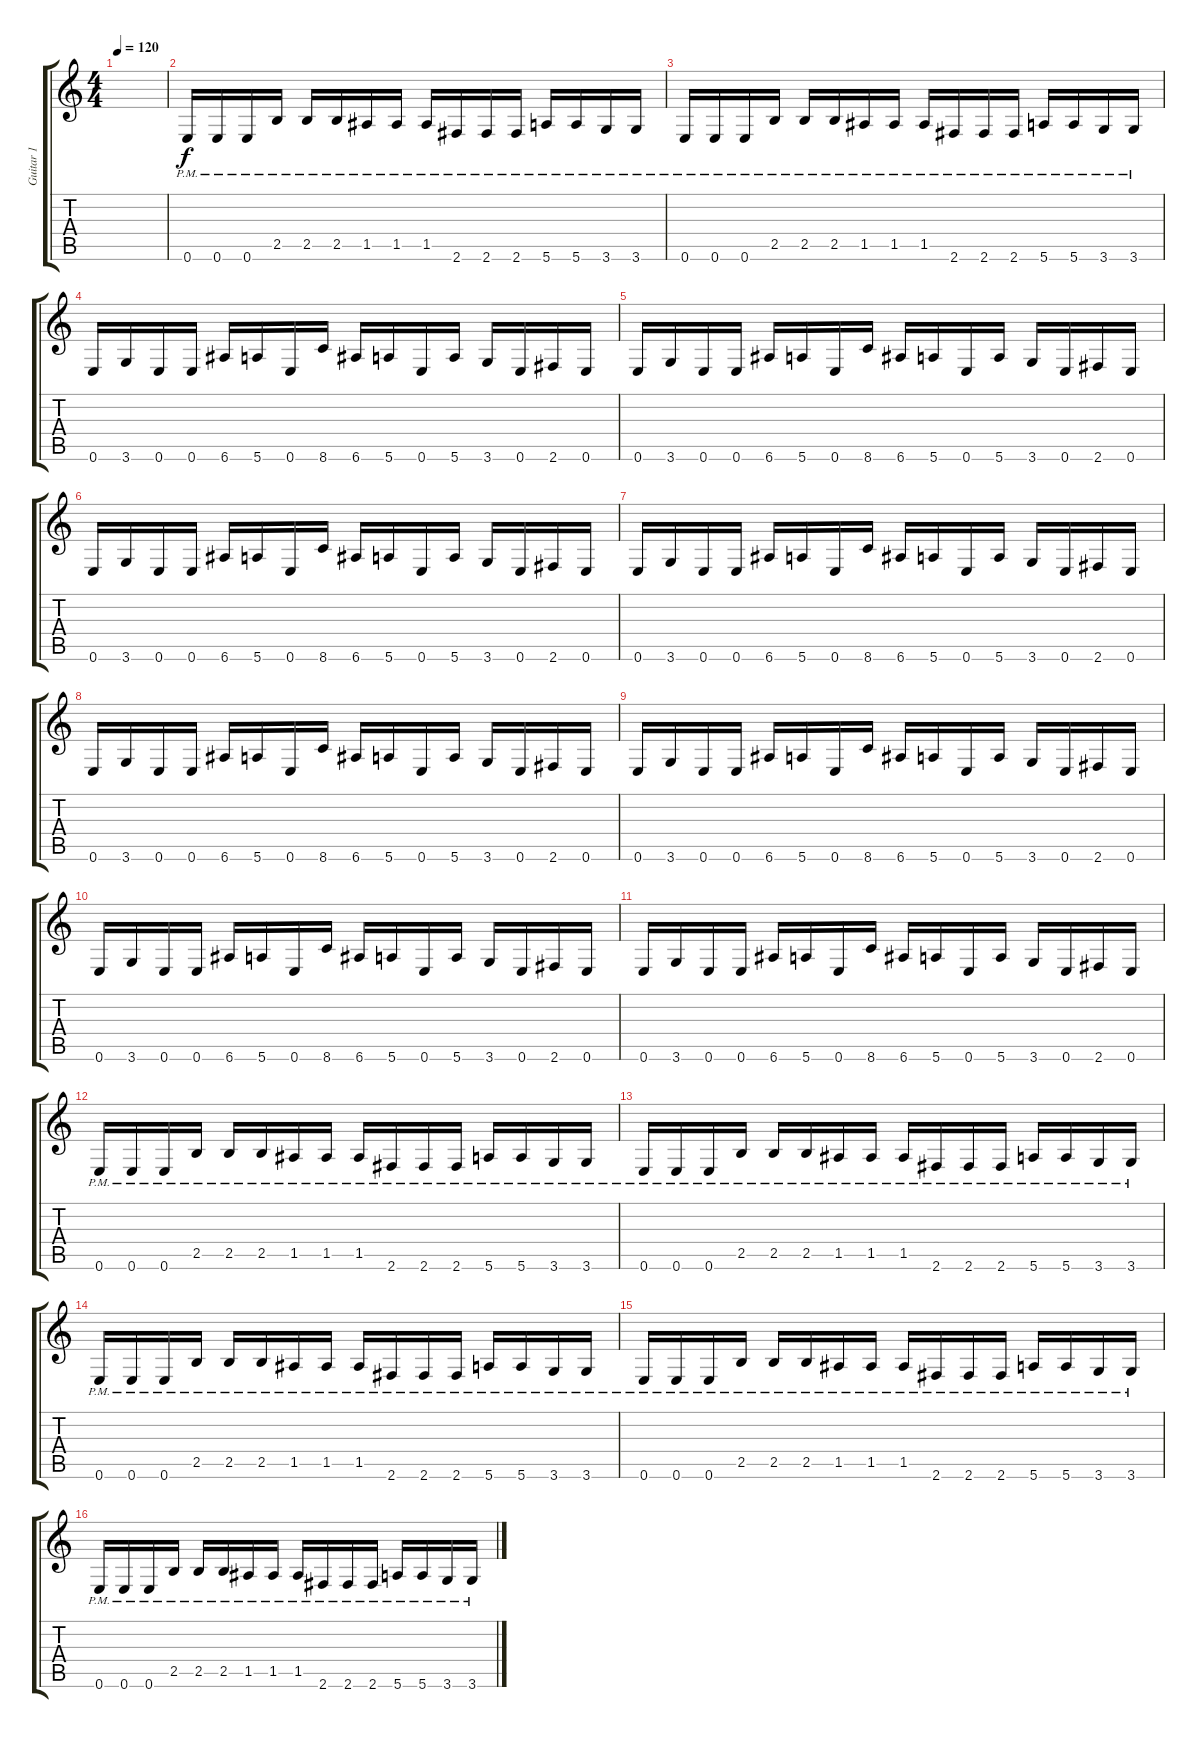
\track ("Guitar 1" "Guitar 1") {instrument overdrivenguitar}
\staff {score tabs}
\tuning (E4 B3 G3 D3 A2 E2) {hide}
\ts (4 4)
\tempo 120
\clef g2
\ks c
|
0.6{pm}.16 0.6{pm}.16 0.6{pm}.16 2.5{pm}.16 2.5{pm}.16 2.5{pm}.16 1.5{pm}.16 1.5{pm}.16 1.5{pm}.16 2.6{pm}.16 2.6{pm}.16 2.6{pm}.16 5.6{pm}.16 5.6{pm}.16 3.6{pm}.16 3.6{pm}.16 |
0.6{pm}.16 0.6{pm}.16 0.6{pm}.16 2.5{pm}.16 2.5{pm}.16 2.5{pm}.16 1.5{pm}.16 1.5{pm}.16 1.5{pm}.16 2.6{pm}.16 2.6{pm}.16 2.6{pm}.16 5.6{pm}.16 5.6{pm}.16 3.6{pm}.16 3.6{pm}.16 |
0.6.16 3.6.16 0.6.16 0.6.16 6.6.16 5.6.16 0.6.16 8.6.16 6.6.16 5.6.16 0.6.16 5.6.16 3.6.16 0.6.16 2.6.16 0.6.16 |
0.6.16 3.6.16 0.6.16 0.6.16 6.6.16 5.6.16 0.6.16 8.6.16 6.6.16 5.6.16 0.6.16 5.6.16 3.6.16 0.6.16 2.6.16 0.6.16 |
0.6.16 3.6.16 0.6.16 0.6.16 6.6.16 5.6.16 0.6.16 8.6.16 6.6.16 5.6.16 0.6.16 5.6.16 3.6.16 0.6.16 2.6.16 0.6.16 |
0.6.16 3.6.16 0.6.16 0.6.16 6.6.16 5.6.16 0.6.16 8.6.16 6.6.16 5.6.16 0.6.16 5.6.16 3.6.16 0.6.16 2.6.16 0.6.16 |
0.6.16 3.6.16 0.6.16 0.6.16 6.6.16 5.6.16 0.6.16 8.6.16 6.6.16 5.6.16 0.6.16 5.6.16 3.6.16 0.6.16 2.6.16 0.6.16 |
0.6.16 3.6.16 0.6.16 0.6.16 6.6.16 5.6.16 0.6.16 8.6.16 6.6.16 5.6.16 0.6.16 5.6.16 3.6.16 0.6.16 2.6.16 0.6.16 |
0.6.16 3.6.16 0.6.16 0.6.16 6.6.16 5.6.16 0.6.16 8.6.16 6.6.16 5.6.16 0.6.16 5.6.16 3.6.16 0.6.16 2.6.16 0.6.16 |
0.6.16 3.6.16 0.6.16 0.6.16 6.6.16 5.6.16 0.6.16 8.6.16 6.6.16 5.6.16 0.6.16 5.6.16 3.6.16 0.6.16 2.6.16 0.6.16 |
0.6{pm}.16 0.6{pm}.16 0.6{pm}.16 2.5{pm}.16 2.5{pm}.16 2.5{pm}.16 1.5{pm}.16 1.5{pm}.16 1.5{pm}.16 2.6{pm}.16 2.6{pm}.16 2.6{pm}.16 5.6{pm}.16 5.6{pm}.16 3.6{pm}.16 3.6{pm}.16 |
0.6{pm}.16 0.6{pm}.16 0.6{pm}.16 2.5{pm}.16 2.5{pm}.16 2.5{pm}.16 1.5{pm}.16 1.5{pm}.16 1.5{pm}.16 2.6{pm}.16 2.6{pm}.16 2.6{pm}.16 5.6{pm}.16 5.6{pm}.16 3.6{pm}.16 3.6{pm}.16 |
0.6{pm}.16 0.6{pm}.16 0.6{pm}.16 2.5{pm}.16 2.5{pm}.16 2.5{pm}.16 1.5{pm}.16 1.5{pm}.16 1.5{pm}.16 2.6{pm}.16 2.6{pm}.16 2.6{pm}.16 5.6{pm}.16 5.6{pm}.16 3.6{pm}.16 3.6{pm}.16 |
0.6{pm}.16 0.6{pm}.16 0.6{pm}.16 2.5{pm}.16 2.5{pm}.16 2.5{pm}.16 1.5{pm}.16 1.5{pm}.16 1.5{pm}.16 2.6{pm}.16 2.6{pm}.16 2.6{pm}.16 5.6{pm}.16 5.6{pm}.16 3.6{pm}.16 3.6{pm}.16 |
0.6{pm}.16 0.6{pm}.16 0.6{pm}.16 2.5{pm}.16 2.5{pm}.16 2.5{pm}.16 1.5{pm}.16 1.5{pm}.16 1.5{pm}.16 2.6{pm}.16 2.6{pm}.16 2.6{pm}.16 5.6{pm}.16 5.6{pm}.16 3.6{pm}.16 3.6{pm}.16
